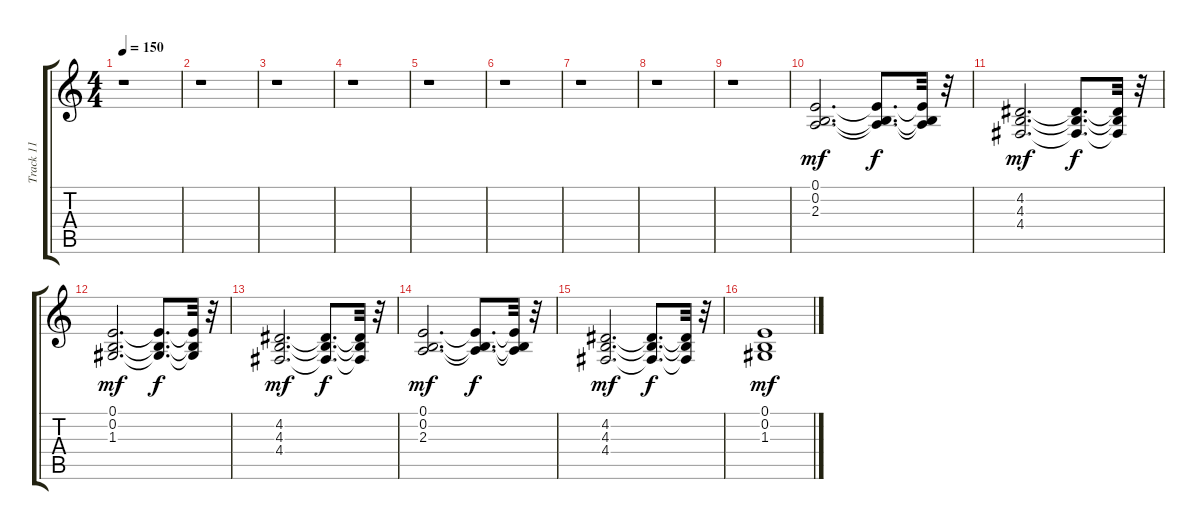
\track ("Track 11" "Track 11") {instrument pad2warm}
\staff {score tabs}
\tuning (E4 B3 G3 D3 A2 E2) {hide}
\ts (4 4)
\tempo 150
\clef g2
\ks c
r.1{dy f} |
r.1 |
r.1 |
r.1 |
r.1 |
r.1 |
r.1 |
r.1 |
r.1 |
(0.1 0.2 2.3).2{d dy mf} (0.1{t} 0.2{t} 2.3{t}).8{d dy f} (0.1{t} 0.2{t} 2.3{t}).32 r.32 |
(4.2 4.3 4.4).2{d dy mf} (4.2{t} 4.3{t} 4.4{t}).8{d dy f} (4.2{t} 4.3{t} 4.4{t}).32 r.32 |
(0.1 0.2 1.3).2{d dy mf} (0.1{t} 0.2{t} 1.3{t}).8{d dy f} (0.1{t} 0.2{t} 1.3{t}).32 r.32 |
(4.2 4.3 4.4).2{d dy mf} (4.2{t} 4.3{t} 4.4{t}).8{d dy f} (4.2{t} 4.3{t} 4.4{t}).32 r.32 |
(0.1 0.2 2.3).2{d dy mf} (0.1{t} 0.2{t} 2.3{t}).8{d dy f} (0.1{t} 0.2{t} 2.3{t}).32 r.32 |
(4.2 4.3 4.4).2{d dy mf} (4.2{t} 4.3{t} 4.4{t}).8{d dy f} (4.2{t} 4.3{t} 4.4{t}).32 r.32 |
(0.1 0.2 1.3).1{dy mf}
